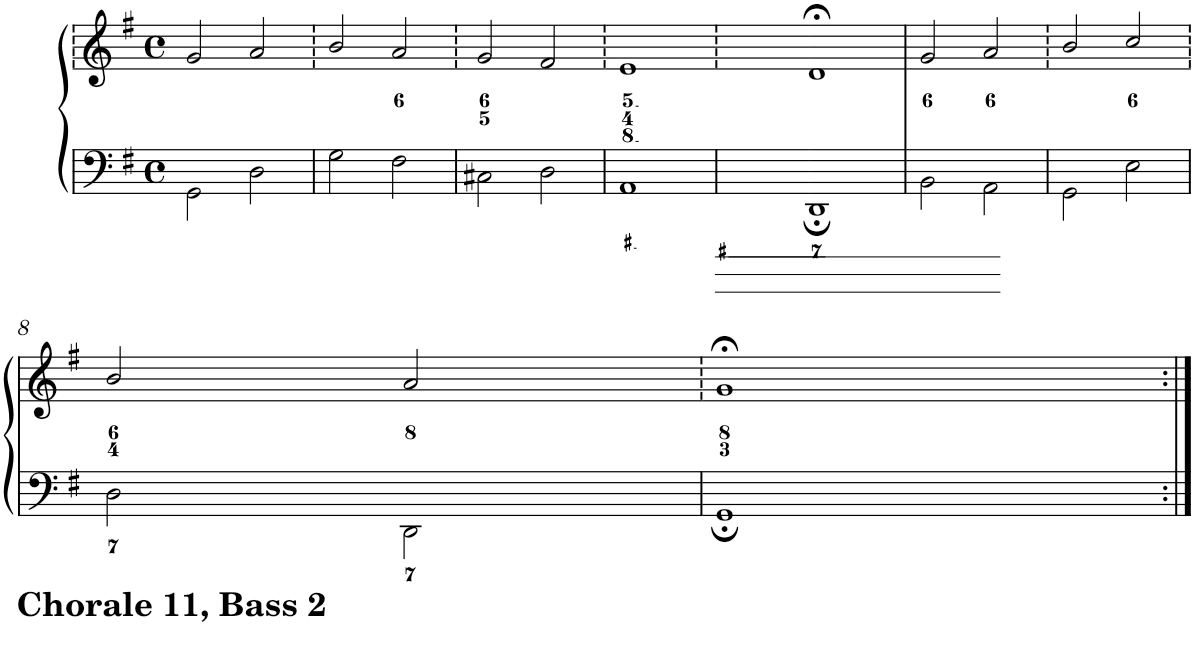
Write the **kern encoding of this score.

**kern	**kern
*part1	*part1
*staff2	*staff1
*I"Piano	*
*I'Pno.	*
*clefF4	*clefG2
*k[f#]	*k[f#]
*G:	*G:
*M4/4	*M4/4
*met(c)	*met(c)
=1	=1
2GG\	2g/
2D\	2a/
=2	=2
2G\	2b/
2F#\	2a/
=3	=3
2C#X\	2g/
2D\	2f#/
=4	=4
1AA	1e
=5	=5
1DD;	1d;<
=6	=6
2BB\	2g/
2AA\	2a/
=7	=7
2GG\	2b/
2E\	2cc/
!!LO:LB:g=z
=8	=8
2D\	2b/
2DD\	2a/
=9	=9
1GG;	1g;<
=:|!	=:|!
*-	*-
